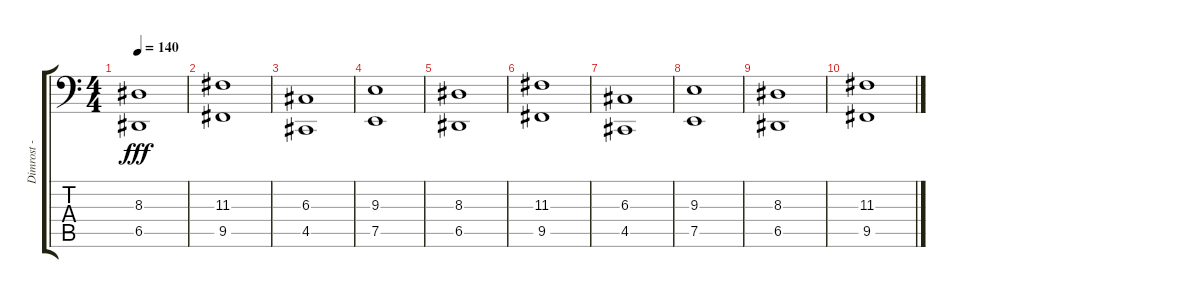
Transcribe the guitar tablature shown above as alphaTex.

\track ("Dimrost - Bass Strings" "Dimrost - ") {instrument stringensemble1}
\staff {score tabs}
\tuning (E3 B2 G2 D2 A1 E1) {hide}
\ts (4 4)
\tempo 140
\clef f4
\ks c
(8.3 6.5).1{dy fff} |
(11.3 9.5).1 |
(6.3 4.5).1 |
(9.3 7.5).1 |
(8.3 6.5).1 |
(11.3 9.5).1 |
(6.3 4.5).1 |
(9.3 7.5).1 |
(8.3 6.5).1 |
(11.3 9.5).1
